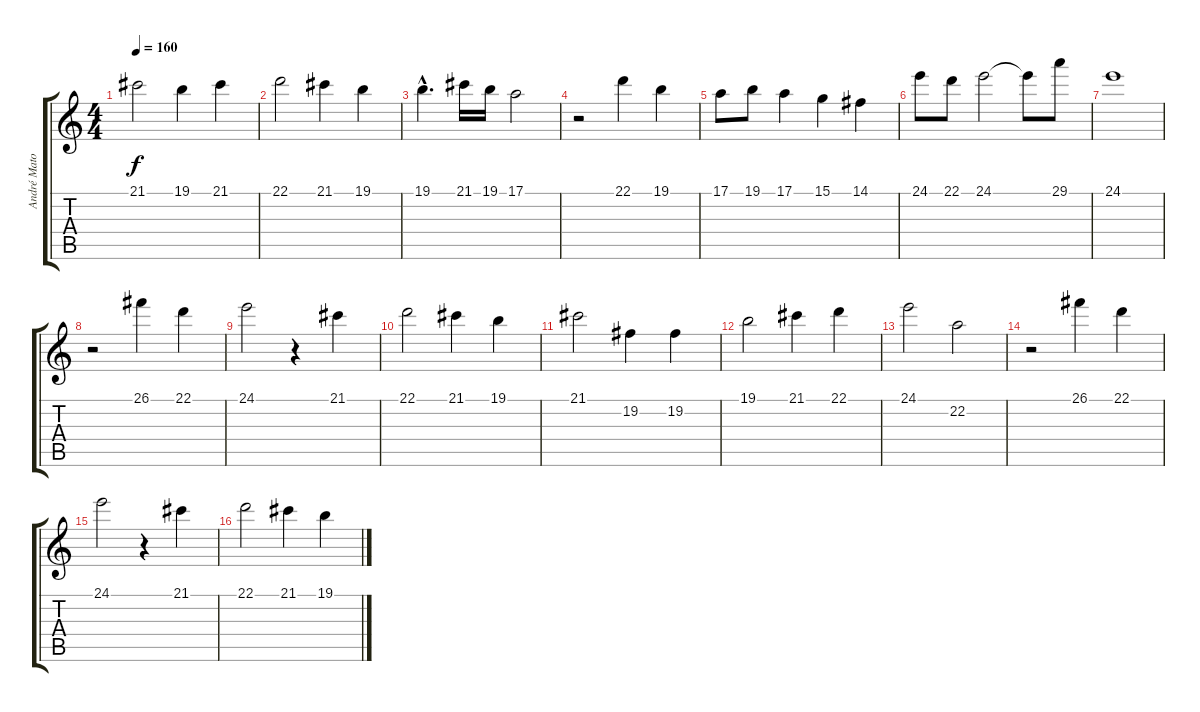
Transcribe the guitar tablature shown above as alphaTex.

\track ("André Matos (Voz)" "André Mato") {instrument cello}
\staff {score tabs}
\tuning (E4 B3 G3 D3 A2 E2) {hide}
\ts (4 4)
\tempo 160
\clef g2
\ks c
21.1.2{dy f} 19.1.4 21.1.4 |
22.1.2 21.1.4 19.1.4 |
19.1{hac}.4{d} 21.1.16 19.1.16 17.1.2 |
r.2 22.1.4 19.1.4 |
17.1.8 19.1.8 17.1.4 15.1.4 14.1.4 |
24.1.8 22.1.8 24.1.2 24.1{t}.8 29.1.8 |
24.1.1 |
r.2 26.1.4 22.1.4 |
24.1.2 r.4 21.1.4 |
22.1.2 21.1.4 19.1.4 |
21.1.2 19.2.4 19.2.4 |
19.1.2 21.1.4 22.1.4 |
24.1.2 22.2.2 |
r.2 26.1.4 22.1.4 |
24.1.2 r.4 21.1.4 |
22.1.2 21.1.4 19.1.4
